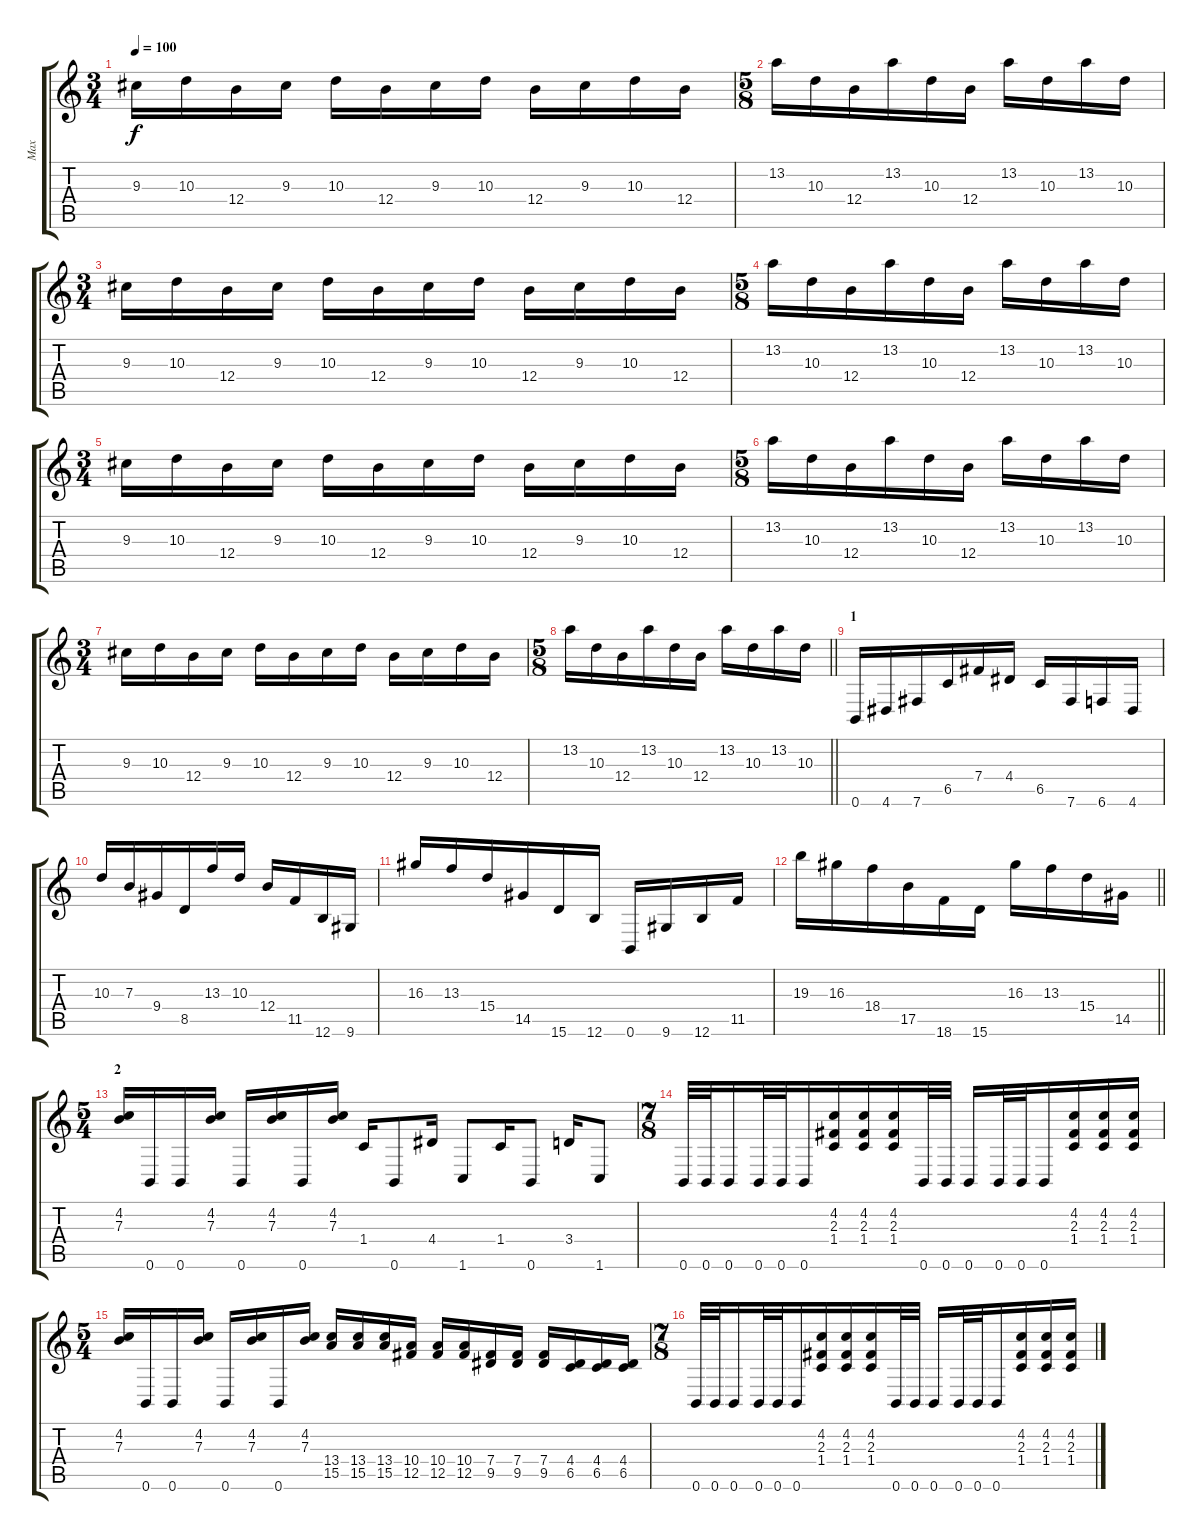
\track ("Max" "Max") {instrument distortionguitar}
\staff {score tabs}
\tuning (Db4 Ab3 E3 B2 Gb2 B1) {hide}
\ts (3 4)
\tempo 100
\clef g2
\ks c
9.3.16{dy f} 10.3.16 12.4.16 9.3.16 10.3.16 12.4.16 9.3.16 10.3.16 12.4.16 9.3.16 10.3.16 12.4.16 |
\ts (5 8)
13.2.16 10.3.16 12.4.16 13.2.16 10.3.16 12.4.16 13.2.16 10.3.16 13.2.16 10.3.16 |
\ts (3 4)
9.3.16 10.3.16 12.4.16 9.3.16 10.3.16 12.4.16 9.3.16 10.3.16 12.4.16 9.3.16 10.3.16 12.4.16 |
\ts (5 8)
13.2.16 10.3.16 12.4.16 13.2.16 10.3.16 12.4.16 13.2.16 10.3.16 13.2.16 10.3.16 |
\ts (3 4)
9.3.16 10.3.16 12.4.16 9.3.16 10.3.16 12.4.16 9.3.16 10.3.16 12.4.16 9.3.16 10.3.16 12.4.16 |
\ts (5 8)
13.2.16 10.3.16 12.4.16 13.2.16 10.3.16 12.4.16 13.2.16 10.3.16 13.2.16 10.3.16 |
\ts (3 4)
9.3.16 10.3.16 12.4.16 9.3.16 10.3.16 12.4.16 9.3.16 10.3.16 12.4.16 9.3.16 10.3.16 12.4.16 |
\ts (5 8)
\barLineRight lightlight
13.2.16 10.3.16 12.4.16 13.2.16 10.3.16 12.4.16 13.2.16 10.3.16 13.2.16 10.3.16 |
\section ("" "1")
0.6.16 4.6.16 7.6.16 6.5.16 7.4.16 4.4.16 6.5.16 7.6.16 6.6.16 4.6.16 |
10.3.16 7.3.16 9.4.16 8.5.16 13.3.16 10.3.16 12.4.16 11.5.16 12.6.16 9.6.16 |
16.3.16 13.3.16 15.4.16 14.5.16 15.6.16 12.6.16 0.6.16 9.6.16 12.6.16 11.5.16 |
\barLineRight lightlight
19.3.16 16.3.16 18.4.16 17.5.16 18.6.16 15.6.16 16.3.16 13.3.16 15.4.16 14.5.16 |
\ts (5 4)
\section ("" "2")
(4.2 7.3).16 0.6.16 0.6.16 (4.2 7.3).16 0.6.16 (4.2 7.3).16 0.6.16 (4.2 7.3).16 1.4.16 0.6.8 4.4.16 1.6.8 1.4.16 0.6.8 3.4.16 1.6.8 |
\ts (7 8)
0.6.32 0.6.32 0.6.16 0.6.32 0.6.32 0.6.16 (4.2 2.3 1.4).16 (4.2 2.3 1.4).16 (4.2 2.3 1.4).16 0.6.32 0.6.32 0.6.16 0.6.32 0.6.32 0.6.16 (4.2 2.3 1.4).16 (4.2 2.3 1.4).16 (4.2 2.3 1.4).16 |
\ts (5 4)
(4.2 7.3).16 0.6.16 0.6.16 (4.2 7.3).16 0.6.16 (4.2 7.3).16 0.6.16 (4.2 7.3).16 (13.4 15.5).16 (13.4 15.5).16 (13.4 15.5).16 (10.4 12.5).16 (10.4 12.5).16 (10.4 12.5).16 (7.4 9.5).16 (7.4 9.5).16 (7.4 9.5).16 (4.4 6.5).16 (4.4 6.5).16 (4.4 6.5).16 |
\ts (7 8)
0.6.32 0.6.32 0.6.16 0.6.32 0.6.32 0.6.16 (4.2 2.3 1.4).16 (4.2 2.3 1.4).16 (4.2 2.3 1.4).16 0.6.32 0.6.32 0.6.16 0.6.32 0.6.32 0.6.16 (4.2 2.3 1.4).16 (4.2 2.3 1.4).16 (4.2 2.3 1.4).16
